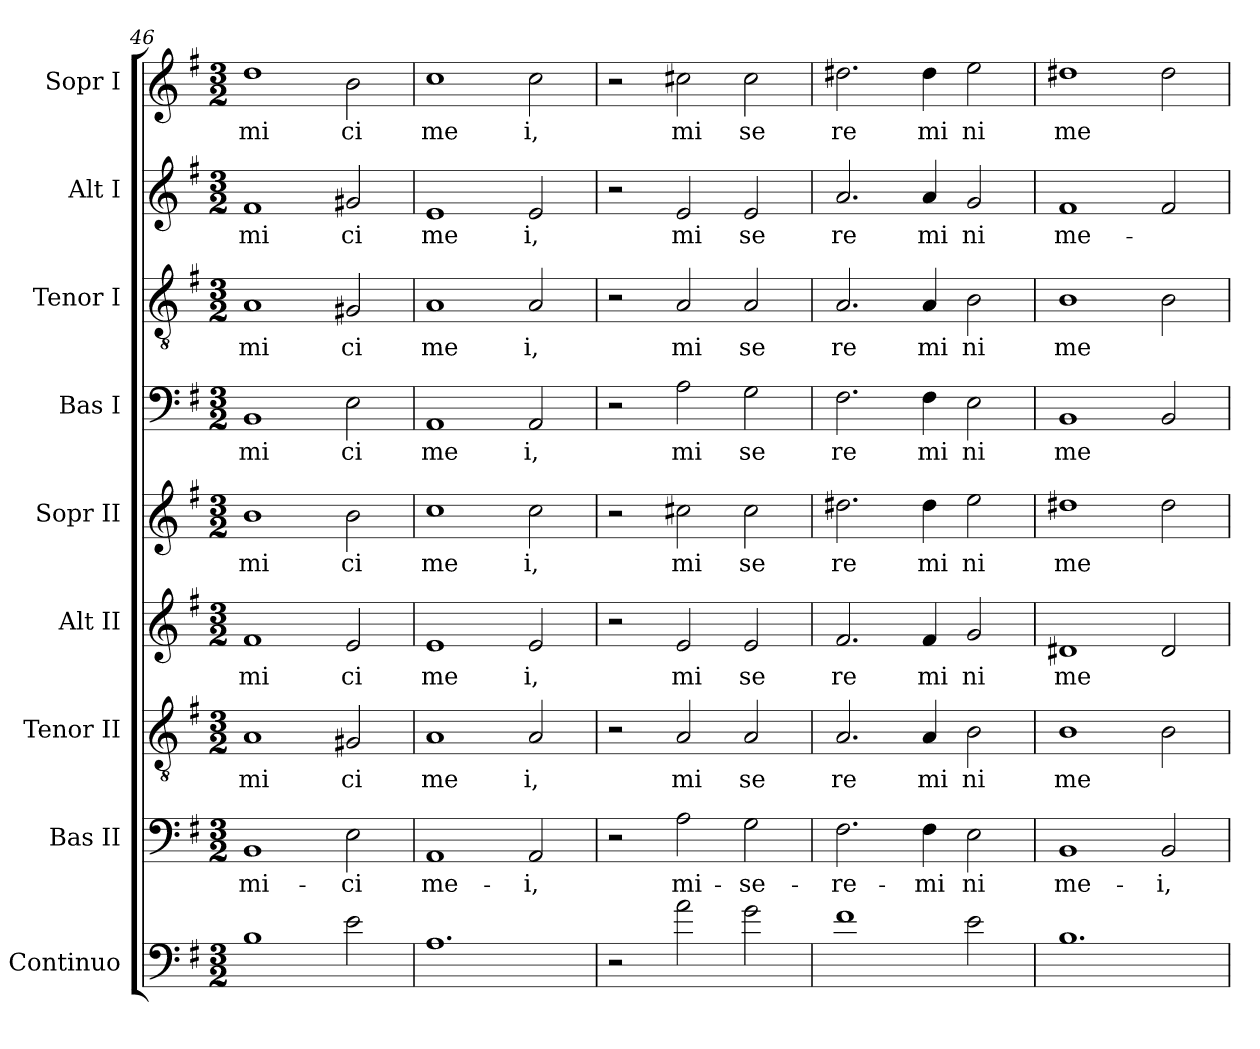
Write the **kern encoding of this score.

**kern	**kern	**text	**kern	**text	**kern	**text	**kern	**text	**kern	**text	**kern	**text	**kern	**text	**kern	**text
*part9	*part8	*part8	*part7	*part7	*part6	*part6	*part5	*part5	*part4	*part4	*part3	*part3	*part2	*part2	*part1	*part1
*staff9	*staff8	*staff8	*staff7	*staff7	*staff6	*staff6	*staff5	*staff5	*staff4	*staff4	*staff3	*staff3	*staff2	*staff2	*staff1	*staff1
*I"Continuo	*I"Bas II	*	*I"Tenor II	*	*I"Alt II	*	*I"Sopr II	*	*I"Bas I	*	*I"Tenor I	*	*I"Alt I	*	*I"Sopr I	*
*	*I'B II	*	*I'T II	*	*I'A II	*	*I'S II	*	*I'B I	*	*I'T I	*	*I'A I	*	*I'S I	*
*clefF4	*clefF4	*	*clefGv2	*	*clefG2	*	*clefG2	*	*clefF4	*	*clefGv2	*	*clefG2	*	*clefG2	*
*ITrd7c12	*	*	*	*	*	*	*	*	*	*	*	*	*	*	*	*
*k[f#]	*k[f#]	*	*k[f#]	*	*k[f#]	*	*k[f#]	*	*k[f#]	*	*k[f#]	*	*k[f#]	*	*k[f#]	*
*G:	*G:	*	*G:	*	*G:	*	*G:	*	*G:	*	*G:	*	*G:	*	*G:	*
*M3/2	*M3/2	*	*M3/2	*	*M3/2	*	*M3/2	*	*M3/2	*	*M3/2	*	*M3/2	*	*M3/2	*
=46	=46	=46	=46	=46	=46	=46	=46	=46	=46	=46	=46	=46	=46	=46	=46	=46
!	!	!LO:LY:b	!	!LO:LY:b	!	!LO:LY:b	!	!LO:LY:b	!	!LO:LY:b	!	!LO:LY:b	!	!LO:LY:b	!	!LO:LY:b
1BB	1BB	-mi-	1A	mi	1f#	mi	1b	mi	1BB	mi	1A	mi	1f#	mi	1dd	mi
!	!	!LO:LY:b	!	!LO:LY:b	!	!LO:LY:b	!	!LO:LY:b	!	!LO:LY:b	!	!LO:LY:b	!	!LO:LY:b	!	!LO:LY:b
2E\	2E\	-ci	2G#X/	ci	2e/	ci	2b\	ci	2E\	ci	2G#X/	ci	2g#X/	ci	2b\	ci
=47	=47	=47	=47	=47	=47	=47	=47	=47	=47	=47	=47	=47	=47	=47	=47	=47
!	!	!LO:LY:b	!	!LO:LY:b	!	!LO:LY:b	!	!LO:LY:b	!	!LO:LY:b	!	!LO:LY:b	!	!LO:LY:b	!	!LO:LY:b
1.AA	1AA	me-	1A	me	1e	me	1cc	me	1AA	me	1A	me	1e	me	1cc	me
!	!	!LO:LY:b	!	!LO:LY:b	!	!LO:LY:b	!	!LO:LY:b	!	!LO:LY:b	!	!LO:LY:b	!	!LO:LY:b	!	!LO:LY:b
.	2AA/	-i,	2A/	i,	2e/	i,	2cc\	i,	2AA/	i,	2A/	i,	2e/	i,	2cc\	i,
!!LO:PB:g=z
=48	=48	=48	=48	=48	=48	=48	=48	=48	=48	=48	=48	=48	=48	=48	=48	=48
2r	2r	.	2r	.	2r	.	2r	.	2r	.	2r	.	2r	.	2r	.
!	!	!LO:LY:b	!	!LO:LY:b	!	!LO:LY:b	!	!LO:LY:b	!	!LO:LY:b	!	!LO:LY:b	!	!LO:LY:b	!	!LO:LY:b
2A\	2A\	mi-	2A/	mi	2e/	mi	2cc#X\	mi	2A\	mi	2A/	mi	2e/	mi	2cc#X\	mi
!	!	!LO:LY:b	!	!LO:LY:b	!	!LO:LY:b	!	!LO:LY:b	!	!LO:LY:b	!	!LO:LY:b	!	!LO:LY:b	!	!LO:LY:b
2G\	2G\	-se-	2A/	se	2e/	se	2cc#\	se	2G\	se	2A/	se	2e/	se	2cc#\	se
=49	=49	=49	=49	=49	=49	=49	=49	=49	=49	=49	=49	=49	=49	=49	=49	=49
!	!	!LO:LY:b	!	!LO:LY:b	!	!LO:LY:b	!	!LO:LY:b	!	!LO:LY:b	!	!LO:LY:b	!	!LO:LY:b	!	!LO:LY:b
1F#	2.F#\	-re-	2.A/	re	2.f#/	re	2.dd#X\	re	2.F#\	re	2.A/	re	2.a/	re	2.dd#X\	re
!	!	!LO:LY:b	!	!LO:LY:b	!	!LO:LY:b	!	!LO:LY:b	!	!LO:LY:b	!	!LO:LY:b	!	!LO:LY:b	!	!LO:LY:b
.	4F#\	-mi­	4A/	mi	4f#/	mi	4dd#\	mi	4F#\	mi	4A/	mi	4a/	mi	4dd#\	mi
!	!	!LO:LY:b	!	!LO:LY:b	!	!LO:LY:b	!	!LO:LY:b	!	!LO:LY:b	!	!LO:LY:b	!	!LO:LY:b	!	!LO:LY:b
2E\	2E\	ni	2B\	­ni	2g/	­ni	2ee\	ni	2E\	­ni	2B\	­ni	2g/	­ni	2ee\	­ni
=50	=50	=50	=50	=50	=50	=50	=50	=50	=50	=50	=50	=50	=50	=50	=50	=50
!	!	!LO:LY:b	!	!LO:LY:b	!	!LO:LY:b	!	!LO:LY:b	!	!LO:LY:b	!	!LO:LY:b	!	!LO:LY:b	!	!LO:LY:b
1.BB	1BB	me-	1B	me	1d#X	me	1dd#X	me	1BB	me	1B	me	1f#	me-	1dd#X	me
!	!	!LO:LY:b	!	!	!	!	!	!	!	!	!	!	!	!	!	!
.	2BB/	-i,	2B\	.	2d#/	.	2dd#\	.	2BB/	.	2B\	.	2f#/	.	2dd#\	.
=	=	=	=	=	=	=	=	=	=	=	=	=	=	=	=	=
*-	*-	*-	*-	*-	*-	*-	*-	*-	*-	*-	*-	*-	*-	*-	*-	*-
